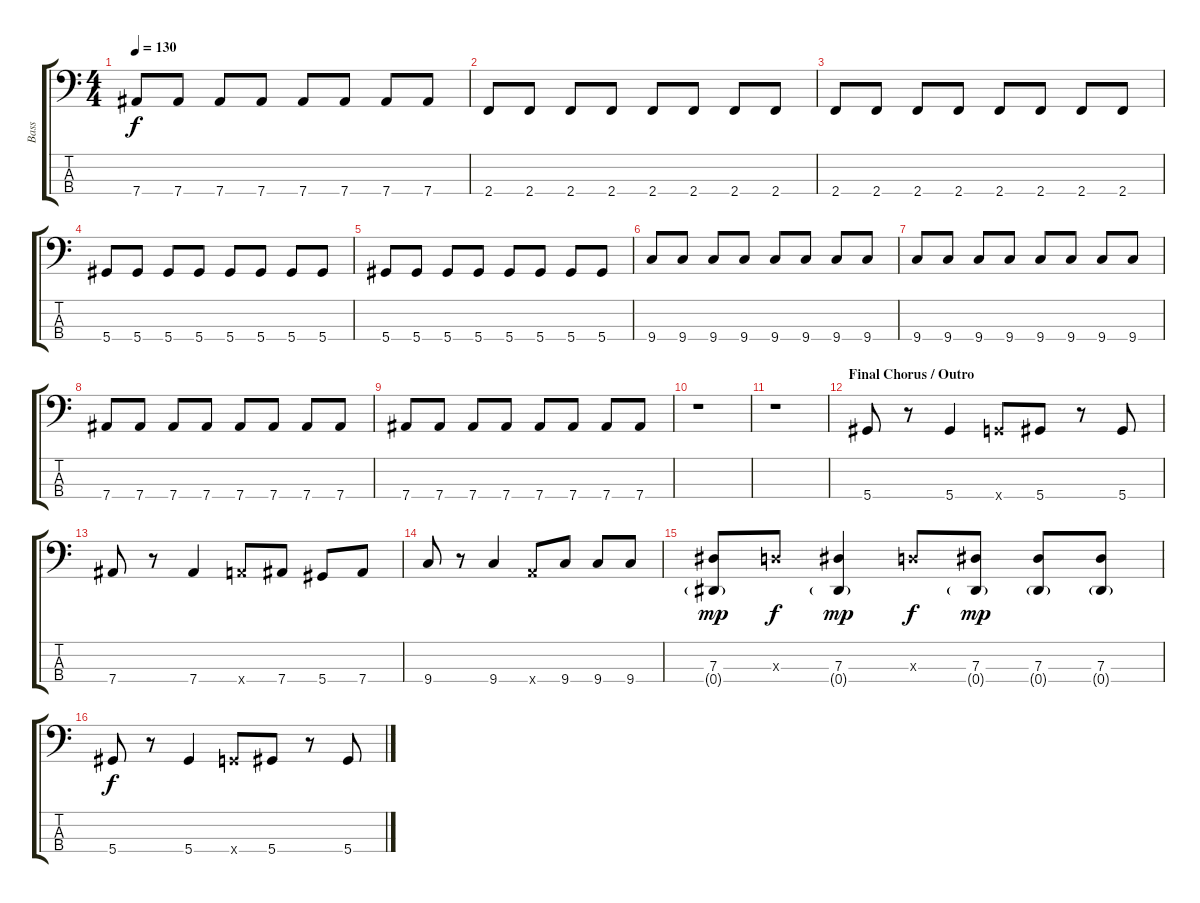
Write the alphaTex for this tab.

\track ("Bass" "Bass") {instrument electricbasspick}
\staff {score tabs}
\tuning (Gb2 Db2 Ab1 Eb1) {hide}
\ts (4 4)
\tempo 130
\clef f4
\ks c
7.4.8{dy f} 7.4.8 7.4.8 7.4.8 7.4.8 7.4.8 7.4.8 7.4.8 |
2.4.8 2.4.8 2.4.8 2.4.8 2.4.8 2.4.8 2.4.8 2.4.8 |
2.4.8 2.4.8 2.4.8 2.4.8 2.4.8 2.4.8 2.4.8 2.4.8 |
5.4.8 5.4.8 5.4.8 5.4.8 5.4.8 5.4.8 5.4.8 5.4.8 |
5.4.8 5.4.8 5.4.8 5.4.8 5.4.8 5.4.8 5.4.8 5.4.8 |
9.4.8 9.4.8 9.4.8 9.4.8 9.4.8 9.4.8 9.4.8 9.4.8 |
9.4.8 9.4.8 9.4.8 9.4.8 9.4.8 9.4.8 9.4.8 9.4.8 |
7.4.8 7.4.8 7.4.8 7.4.8 7.4.8 7.4.8 7.4.8 7.4.8 |
7.4.8 7.4.8 7.4.8 7.4.8 7.4.8 7.4.8 7.4.8 7.4.8 |
r.1 |
r.1 |
\section ("" "Final Chorus / Outro")
5.4.8 r.8 5.4.4 4.4{x}.8 5.4.8 r.8 5.4.8 |
7.4.8 r.8 7.4.4 6.4{x}.8 7.4.8 5.4.8 7.4.8 |
9.4.8 r.8 9.4.4 6.4{x}.8 9.4.8 9.4.8 9.4.8 |
(7.3 0.4{g}).8{dy mp} 6.3{x}.8{dy f} (7.3 0.4{g}).4{dy mp} 6.3{x}.8{dy f} (7.3 0.4{g}).8{dy mp} (7.3 0.4{g}).8 (7.3 0.4{g}).8 |
5.4.8{dy f} r.8 5.4.4 4.4{x}.8 5.4.8 r.8 5.4.8
